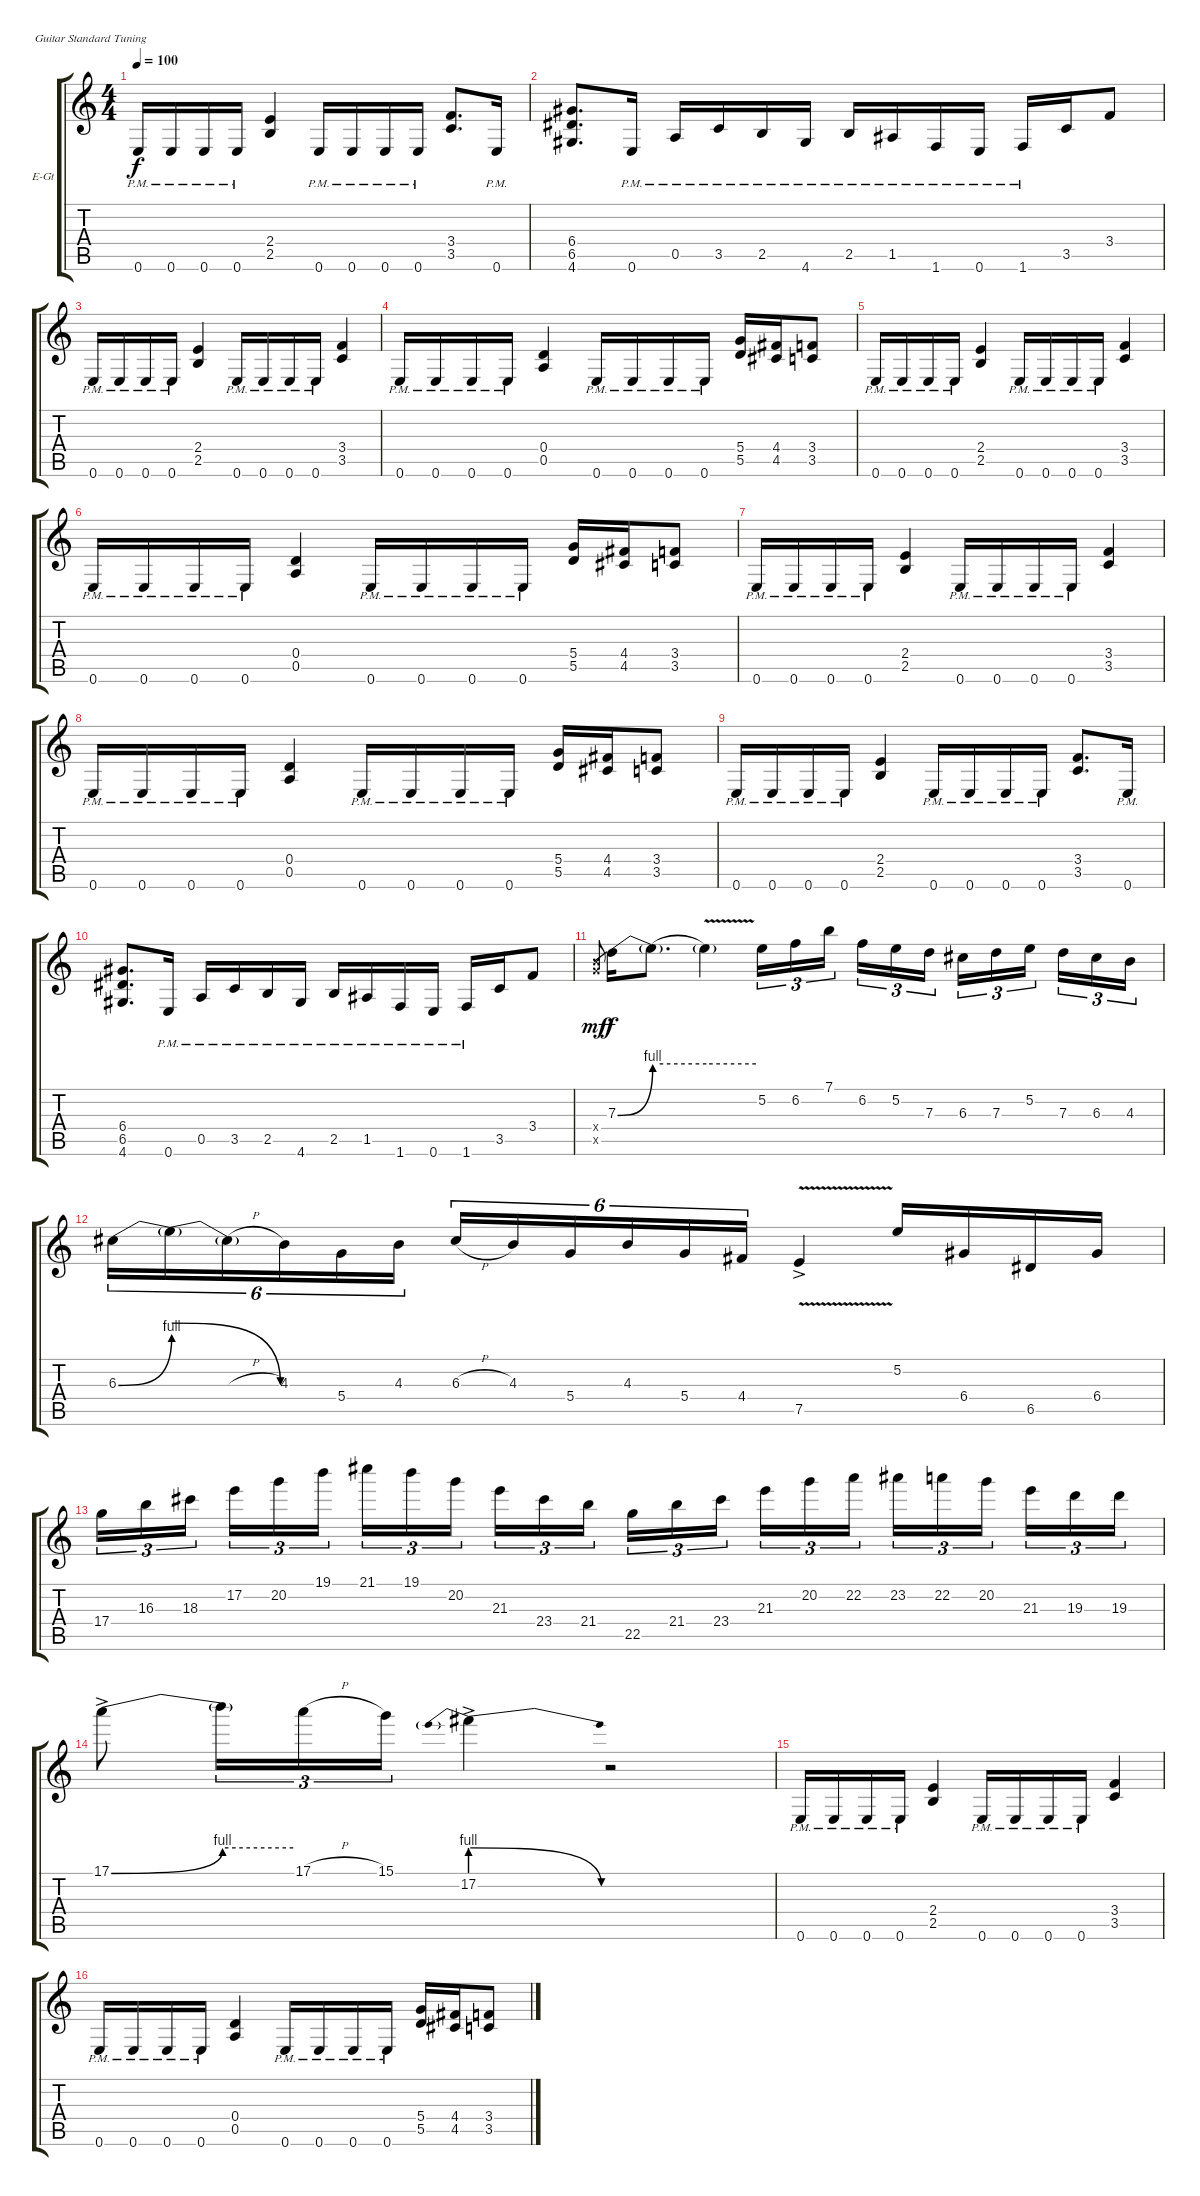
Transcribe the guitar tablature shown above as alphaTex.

\bracketExtendMode groupsimilarinstruments
\firstSystemTrackNameOrientation horizontal
\otherSystemsTrackNameOrientation horizontal
\track ("Marty Friedman" "E-Gt") {instrument distortionguitar}
\staff {score tabs}
\tuning (E4 B3 G3 D3 A2 E2)
\ts (4 4)
\tempo 100
\clef g2
\ks c
0.6{pm}.16{dy f} 0.6{pm}.16 0.6{pm}.16 0.6{pm}.16 (2.4 2.5).4 0.6{pm}.16 0.6{pm}.16 0.6{pm}.16 0.6{pm}.16 (3.4 3.5).8{d} 0.6{pm}.16 |
(6.4 6.5 4.6).8{d} 0.6{pm}.16 0.5{pm}.16 3.5{pm}.16 2.5{pm}.16 4.6{pm}.16 2.5{pm}.16 1.5{pm}.16 1.6{pm}.16 0.6{pm}.16 1.6{pm}.16 3.5.16 3.4.8 |
0.6{pm}.16 0.6{pm}.16 0.6{pm}.16 0.6{pm}.16 (2.4 2.5).4 0.6{pm}.16 0.6{pm}.16 0.6{pm}.16 0.6{pm}.16 (3.4 3.5).4 |
0.6{pm}.16 0.6{pm}.16 0.6{pm}.16 0.6{pm}.16 (0.4 0.5).4 0.6{pm}.16 0.6{pm}.16 0.6{pm}.16 0.6{pm}.16 (5.4 5.5).16 (4.4 4.5).16 (3.4 3.5).8 |
0.6{pm}.16 0.6{pm}.16 0.6{pm}.16 0.6{pm}.16 (2.4 2.5).4 0.6{pm}.16 0.6{pm}.16 0.6{pm}.16 0.6{pm}.16 (3.4 3.5).4 |
0.6{pm}.16 0.6{pm}.16 0.6{pm}.16 0.6{pm}.16 (0.4 0.5).4 0.6{pm}.16 0.6{pm}.16 0.6{pm}.16 0.6{pm}.16 (5.4 5.5).16 (4.4 4.5).16 (3.4 3.5).8 |
0.6{pm}.16 0.6{pm}.16 0.6{pm}.16 0.6{pm}.16 (2.4 2.5).4 0.6{pm}.16 0.6{pm}.16 0.6{pm}.16 0.6{pm}.16 (3.4 3.5).4 |
0.6{pm}.16 0.6{pm}.16 0.6{pm}.16 0.6{pm}.16 (0.4 0.5).4 0.6{pm}.16 0.6{pm}.16 0.6{pm}.16 0.6{pm}.16 (5.4 5.5).16 (4.4 4.5).16 (3.4 3.5).8 |
0.6{pm}.16 0.6{pm}.16 0.6{pm}.16 0.6{pm}.16 (2.4 2.5).4 0.6{pm}.16 0.6{pm}.16 0.6{pm}.16 0.6{pm}.16 (3.4 3.5).8{d} 0.6{pm}.16 |
(6.4 6.5 4.6).8{d} 0.6{pm}.16 0.5{pm}.16 3.5{pm}.16 2.5{pm}.16 4.6{pm}.16 2.5{pm}.16 1.5{pm}.16 1.6{pm}.16 0.6{pm}.16 1.6{pm}.16 3.5.16 3.4.8 |
(9.4{x} 10.5{x}).8{gr dy mf} 7.3{be (bend 0 0 60 4)}.16{dy f} 7.3{be (hold 0 4 60 4) t}.8{d} 7.3{be (hold 0 4 60 4) v t}.4 5.2.16{tu (3 2)} 6.2.16{tu (3 2)} 7.1.16{tu (3 2)} 6.2.16{tu (3 2)} 5.2.16{tu (3 2)} 7.3.16{tu (3 2)} 6.3.16{tu (3 2)} 7.3.16{tu (3 2)} 5.2.16{tu (3 2)} 7.3.16{tu (3 2)} 6.3.16{tu (3 2)} 4.3.16{tu (3 2)} |
6.3{be (bend 0 0 59.4 4)}.16{tu (6 4)} 6.3{be (release 0 6 60 0) t}.16{tu (6 4)} 6.3{h t}.16{tu (6 4)} 4.3.16{tu (6 4)} 5.4.16{tu (6 4)} 4.3.16{tu (6 4)} 6.3{h}.16{tu (6 4)} 4.3.16{tu (6 4)} 5.4.16{tu (6 4)} 4.3.16{tu (6 4)} 5.4.16{tu (6 4)} 4.4.16{tu (6 4)} 7.5{v ac}.4 5.2.16 6.4.16 6.5.16 6.4.16 |
17.4.16{tu (3 2)} 16.3.16{tu (3 2)} 18.3.16{tu (3 2)} 17.2.16{tu (3 2)} 20.2.16{tu (3 2)} 19.1.16{tu (3 2)} 21.1.16{tu (3 2)} 19.1.16{tu (3 2)} 20.2.16{tu (3 2)} 21.3.16{tu (3 2)} 23.4.16{tu (3 2)} 21.4.16{tu (3 2)} 22.5.16{tu (3 2)} 21.4.16{tu (3 2)} 23.4.16{tu (3 2)} 21.3.16{tu (3 2)} 20.2.16{tu (3 2)} 22.2.16{tu (3 2)} 23.2.16{tu (3 2)} 22.2.16{tu (3 2)} 20.2.16{tu (3 2)} 21.3.16{tu (3 2)} 19.3.16{tu (3 2)} 19.3.16{tu (3 2)} |
17.1{be (bend 0 0 60 4) ac}.8 17.1{be (hold 0 4 60 4) t}.16{tu (3 2)} 17.1{h}.16{tu (3 2)} 15.1.16{tu (3 2)} 17.2{be (prebendrelease 0 4 15 0) ac}.4 r.2 |
0.6{pm}.16 0.6{pm}.16 0.6{pm}.16 0.6{pm}.16 (2.4 2.5).4 0.6{pm}.16 0.6{pm}.16 0.6{pm}.16 0.6{pm}.16 (3.4 3.5).4 |
0.6{pm}.16 0.6{pm}.16 0.6{pm}.16 0.6{pm}.16 (0.4 0.5).4 0.6{pm}.16 0.6{pm}.16 0.6{pm}.16 0.6{pm}.16 (5.4 5.5).16 (4.4 4.5).16 (3.4 3.5).8
